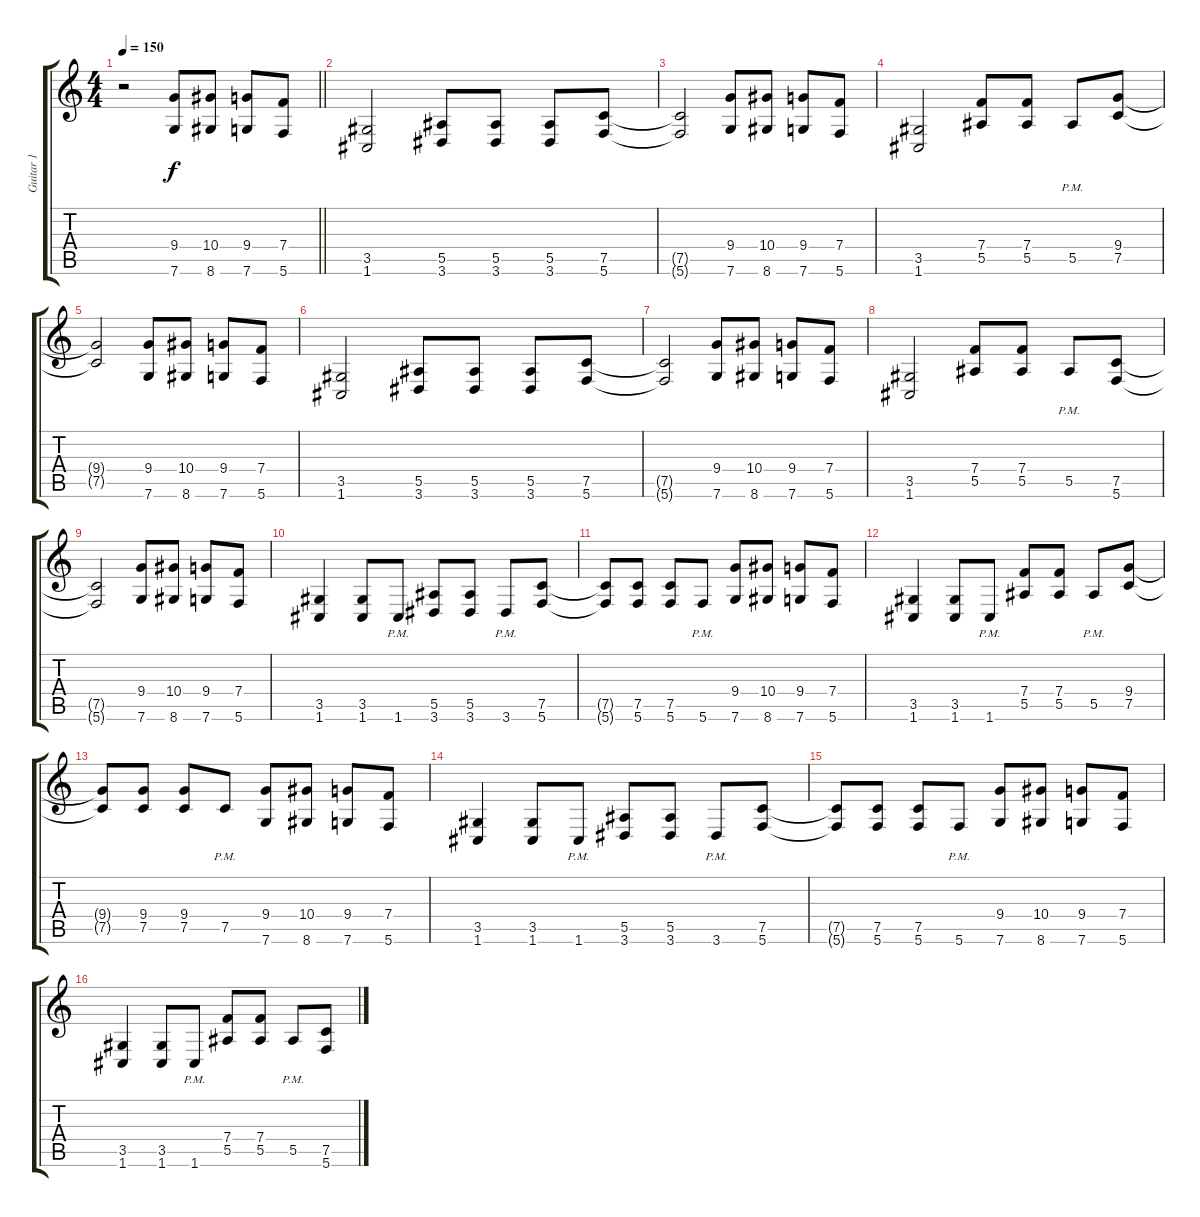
\track ("Guitar 1" "Guitar 1") {instrument distortionguitar}
\staff {score tabs}
\tuning (C4 G3 Eb3 Bb2 F2 C2) {hide}
\ts (4 4)
\tempo 150
\clef g2
\barLineRight lightlight
\ks c
r.2{dy f} (9.4 7.6).8 (10.4 8.6).8 (9.4 7.6).8 (7.4 5.6).8 |
(3.5 1.6).2 (5.5 3.6).8 (5.5 3.6).8 (5.5 3.6).8 (7.5 5.6).8 |
(7.5{t} 5.6{t}).2 (9.4 7.6).8 (10.4 8.6).8 (9.4 7.6).8 (7.4 5.6).8 |
(3.5 1.6).2 (7.4 5.5).8 (7.4 5.5).8 5.5{pm}.8 (9.4 7.5).8 |
(9.4{t} 7.5{t}).2 (9.4 7.6).8 (10.4 8.6).8 (9.4 7.6).8 (7.4 5.6).8 |
(3.5 1.6).2 (5.5 3.6).8 (5.5 3.6).8 (5.5 3.6).8 (7.5 5.6).8 |
(7.5{t} 5.6{t}).2 (9.4 7.6).8 (10.4 8.6).8 (9.4 7.6).8 (7.4 5.6).8 |
(3.5 1.6).2 (7.4 5.5).8 (7.4 5.5).8 5.5{pm}.8 (7.5 5.6).8 |
(7.5{t} 5.6{t}).2 (9.4 7.6).8 (10.4 8.6).8 (9.4 7.6).8 (7.4 5.6).8 |
(3.5 1.6).4 (3.5 1.6).8 1.6{pm}.8 (5.5 3.6).8 (5.5 3.6).8 3.6{pm}.8 (7.5 5.6).8 |
(7.5{t} 5.6{t}).8 (7.5 5.6).8 (7.5 5.6).8 5.6{pm}.8 (9.4 7.6).8 (10.4 8.6).8 (9.4 7.6).8 (7.4 5.6).8 |
(3.5 1.6).4 (3.5 1.6).8 1.6{pm}.8 (7.4 5.5).8 (7.4 5.5).8 5.5{pm}.8 (9.4 7.5).8 |
(9.4{t} 7.5{t}).8 (9.4 7.5).8 (9.4 7.5).8 7.5{pm}.8 (9.4 7.6).8 (10.4 8.6).8 (9.4 7.6).8 (7.4 5.6).8 |
(3.5 1.6).4 (3.5 1.6).8 1.6{pm}.8 (5.5 3.6).8 (5.5 3.6).8 3.6{pm}.8 (7.5 5.6).8 |
(7.5{t} 5.6{t}).8 (7.5 5.6).8 (7.5 5.6).8 5.6{pm}.8 (9.4 7.6).8 (10.4 8.6).8 (9.4 7.6).8 (7.4 5.6).8 |
(3.5 1.6).4 (3.5 1.6).8 1.6{pm}.8 (7.4 5.5).8 (7.4 5.5).8 5.5{pm}.8 (7.5 5.6).8
